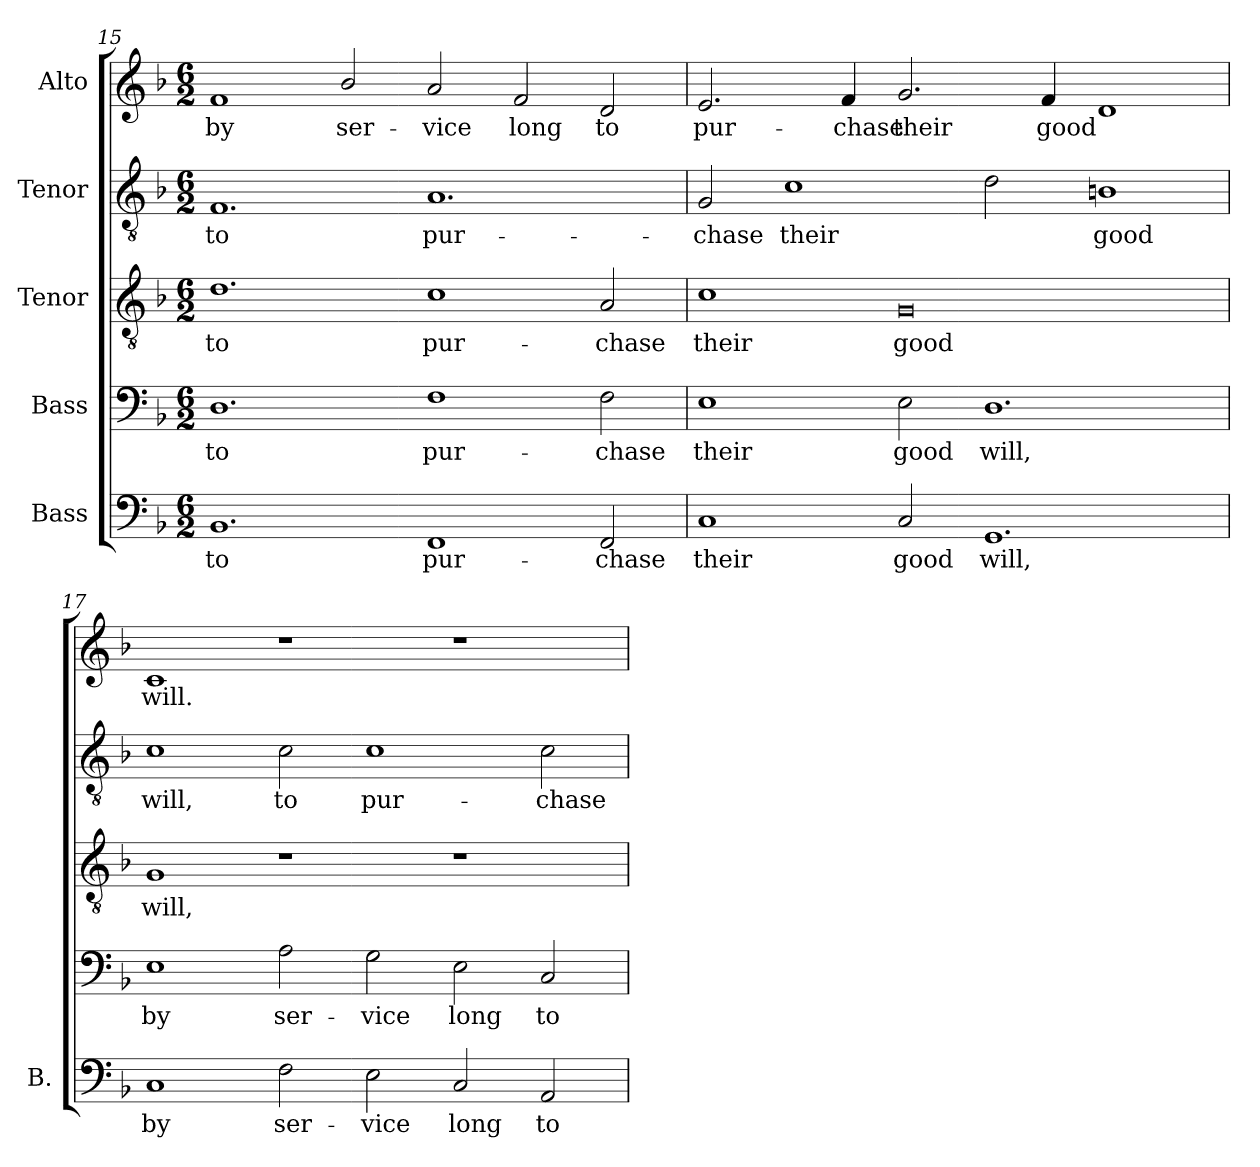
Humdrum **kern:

**kern	**text	**kern	**text	**kern	**text	**kern	**text	**kern	**text
*part5	*part5	*part4	*part4	*part3	*part3	*part2	*part2	*part1	*part1
*staff5	*staff5	*staff4	*staff4	*staff3	*staff3	*staff2	*staff2	*staff1	*staff1
*I"Bass	*	*I"Bass	*	*I"Tenor	*	*I"Tenor	*	*I"Alto	*
*I'B.	*	*	*	*	*	*	*	*	*
*clefF4	*	*clefF4	*	*clefGv2	*	*clefGv2	*	*clefG2	*
*	*	*ITrd7c12	*	*ITrd7c12	*	*ITrd7c12	*	*	*
*k[b-]	*	*k[b-]	*	*k[b-]	*	*k[b-]	*	*k[b-]	*
*F:	*	*F:	*	*F:	*	*F:	*	*F:	*
*M6/2	*	*M6/2	*	*M6/2	*	*M6/2	*	*M6/2	*
=15	=15	=15	=15	=15	=15	=15	=15	=15	=15
!	!LO:LY:b:color=#000000	!	!	!	!	!	!	!	!
!	!	!	!LO:LY:b:color=#000000	!	!	!	!	!	!
!	!	!	!	!	!LO:LY:b:color=#000000	!	!	!	!
!	!	!	!	!	!	!	!LO:LY:b:color=#000000	!	!
!	!	!	!	!	!	!	!	!	!LO:LY:b:color=#000000
1.BB-i	to	1.DDi	to	1.Di	to	1.FFi	to	1fi	by
!	!	!	!	!	!	!	!	!	!LO:LY:b:color=#000000
.	.	.	.	.	.	.	.	2b-i/	ser-
!	!LO:LY:b:color=#000000	!	!	!	!	!	!	!	!
!	!	!	!LO:LY:b:color=#000000	!	!	!	!	!	!
!	!	!	!	!	!LO:LY:b:color=#000000	!	!	!	!
!	!	!	!	!	!	!	!LO:LY:b:color=#000000	!	!
!	!	!	!	!	!	!	!	!	!LO:LY:b:color=#000000
1FFi	pur-	1FFi	pur-	1Ci	pur-	1.AAi	pur-	2ai/	-vice
!	!	!	!	!	!	!	!	!	!LO:LY:b:color=#000000
.	.	.	.	.	.	.	.	2fi/	long
!	!LO:LY:b:color=#000000	!	!	!	!	!	!	!	!
!	!	!	!LO:LY:b:color=#000000	!	!	!	!	!	!
!	!	!	!	!	!LO:LY:b:color=#000000	!	!	!	!
!	!	!	!	!	!	!	!	!	!LO:LY:b:color=#000000
2FFi/	-chase	2FFi\	-chase	2AAi/	-chase	.	.	2di/	to
=16	=16	=16	=16	=16	=16	=16	=16	=16	=16
!	!LO:LY:b:color=#000000	!	!	!	!	!	!	!	!
!	!	!	!LO:LY:b:color=#000000	!	!	!	!	!	!
!	!	!	!	!	!LO:LY:b:color=#000000	!	!	!	!
!	!	!	!	!	!	!	!LO:LY:b:color=#000000	!	!
!	!	!	!	!	!	!	!	!	!LO:LY:b:color=#000000
1Ci	their	1EEi	their	1Ci	their	2GGi/	-chase	2.ei/	pur-
!	!	!	!	!	!	!	!LO:LY:b:color=#000000	!	!
.	.	.	.	.	.	1Ci	their	.	.
!	!	!	!	!	!	!	!	!	!LO:LY:b:color=#000000
.	.	.	.	.	.	.	.	4fi/	-chase
!	!LO:LY:b:color=#000000	!	!	!	!	!	!	!	!
!	!	!	!LO:LY:b:color=#000000	!	!	!	!	!	!
!	!	!	!	!	!LO:LY:b:color=#000000	!	!	!	!
!	!	!	!	!	!	!	!	!	!LO:LY:b:color=#000000
2Ci/	good	2EEi\	good	0GGi	good	.	.	2.gi/	their
!	!LO:LY:b:color=#000000	!	!	!	!	!	!	!	!
!	!	!	!LO:LY:b:color=#000000	!	!	!	!	!	!
1.GGi	will,	1.DDi	will,	.	.	2Di\	.	.	.
!	!	!	!	!	!	!	!	!	!LO:LY:b:color=#000000
.	.	.	.	.	.	.	.	4fi/	good
!	!	!	!	!	!	!	!LO:LY:b:color=#000000	!	!
.	.	.	.	.	.	1BBni	good	1di	.
!!LO:LB:g=z
=17	=17	=17	=17	=17	=17	=17	=17	=17	=17
!	!LO:LY:b:color=#000000	!	!	!	!	!	!	!	!
!	!	!	!LO:LY:b:color=#000000	!	!	!	!	!	!
!	!	!	!	!	!LO:LY:b:color=#000000	!	!	!	!
!	!	!	!	!	!	!	!LO:LY:b:color=#000000	!	!
!	!	!	!	!	!	!	!	!	!LO:LY:b:color=#000000
1Ci	by	1EEi	by	1GGi	will,	1Ci	will,	1ci	will.
!	!LO:LY:b:color=#000000	!	!	!	!	!	!	!	!
!	!	!	!LO:LY:b:color=#000000	!	!	!	!	!	!
!	!	!	!	!	!	!	!LO:LY:b:color=#000000	!	!
2Fi\	ser-	2AAi\	ser-	1r	.	2Ci\	to	1r	.
!	!LO:LY:b:color=#000000	!	!	!	!	!	!	!	!
!	!	!	!LO:LY:b:color=#000000	!	!	!	!	!	!
!	!	!	!	!	!	!	!LO:LY:b:color=#000000	!	!
2Ei\	-vice	2GGi\	-vice	.	.	1Ci	pur-	.	.
!	!LO:LY:b:color=#000000	!	!	!	!	!	!	!	!
!	!	!	!LO:LY:b:color=#000000	!	!	!	!	!	!
2Ci/	long	2EEi\	long	1r	.	.	.	1r	.
!	!LO:LY:b:color=#000000	!	!	!	!	!	!	!	!
!	!	!	!LO:LY:b:color=#000000	!	!	!	!	!	!
!	!	!	!	!	!	!	!LO:LY:b:color=#000000	!	!
2AAi/	to	2CCi/	to	.	.	2Ci\	-chase	.	.
=	=	=	=	=	=	=	=	=	=
*-	*-	*-	*-	*-	*-	*-	*-	*-	*-
